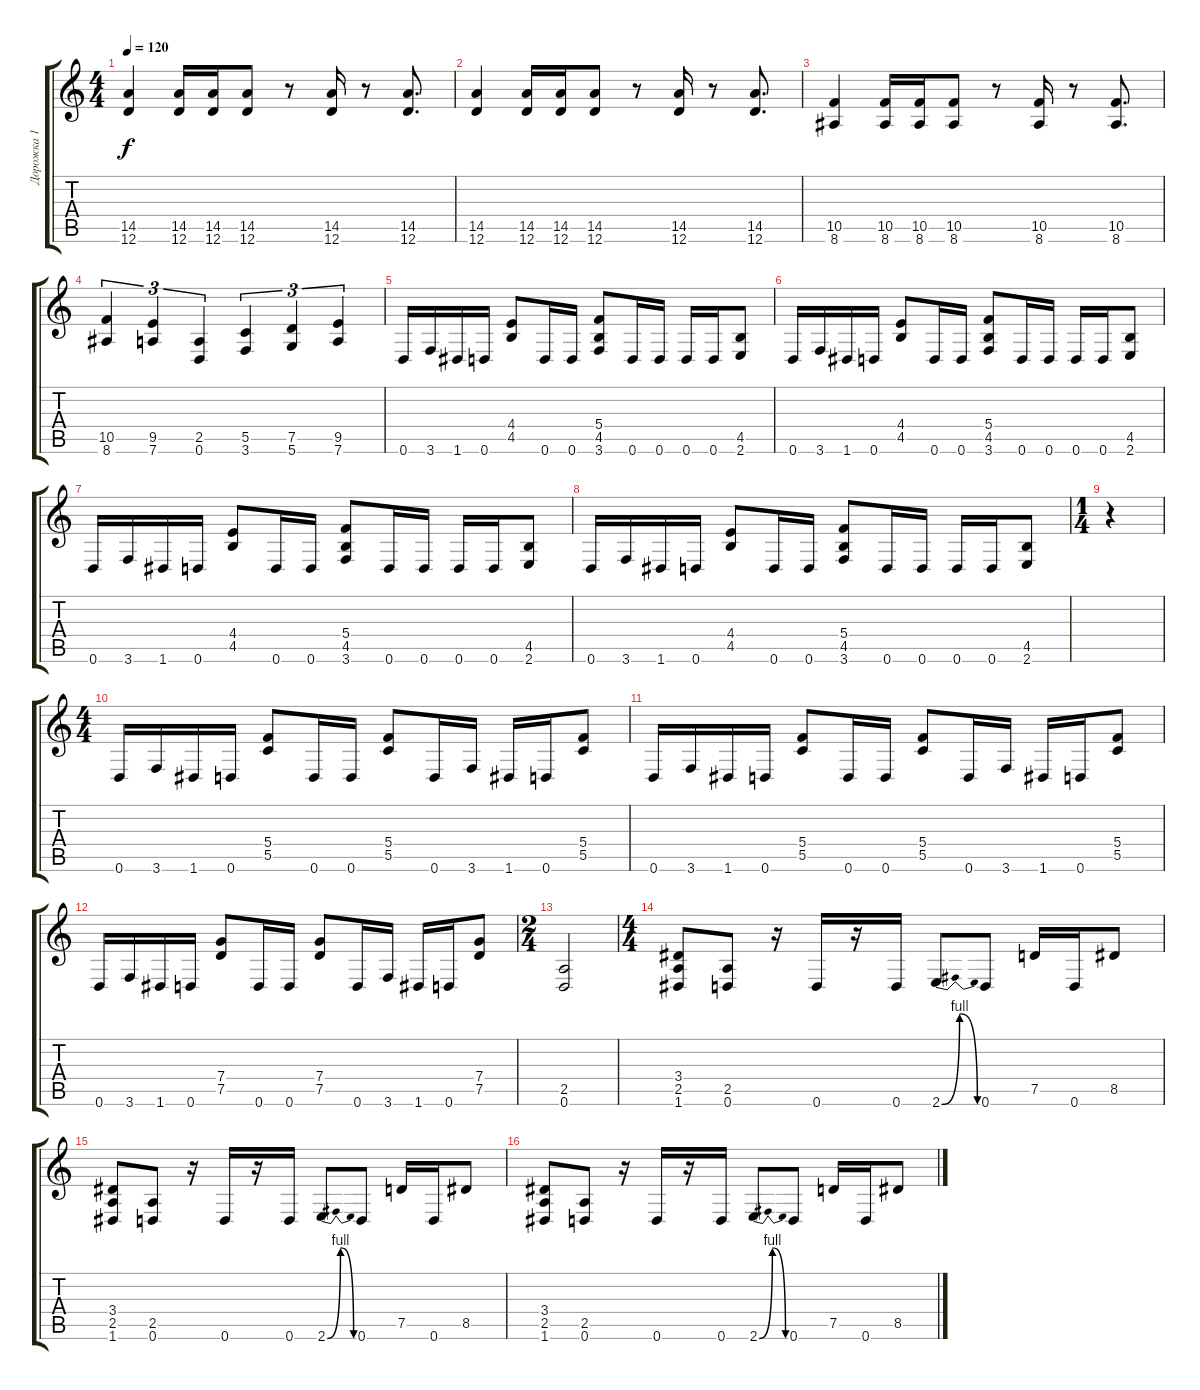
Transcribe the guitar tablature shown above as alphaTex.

\track ("Дорожка 1" "Дорожка 1") {instrument distortionguitar}
\staff {score tabs}
\tuning (D4 A3 F3 C3 G2 D2) {hide}
\ts (4 4)
\tempo 120
\clef g2
\ks c
(14.5 12.6).4{dy f} (14.5 12.6).16 (14.5 12.6).16 (14.5 12.6).8 r.8 (14.5 12.6).16 r.8 (14.5 12.6).8{d} |
(14.5 12.6).4 (14.5 12.6).16 (14.5 12.6).16 (14.5 12.6).8 r.8 (14.5 12.6).16 r.8 (14.5 12.6).8{d} |
(10.5 8.6).4 (10.5 8.6).16 (10.5 8.6).16 (10.5 8.6).8 r.8 (10.5 8.6).16 r.8 (10.5 8.6).8{d} |
(10.5 8.6).4{tu (3 2)} (9.5 7.6).4{tu (3 2)} (2.5 0.6).4{tu (3 2)} (5.5 3.6).4{tu (3 2)} (7.5 5.6).4{tu (3 2)} (9.5 7.6).4{tu (3 2)} |
0.6.16 3.6.16 1.6.16 0.6.16 (4.4 4.5).8 0.6.16 0.6.16 (5.4 4.5 3.6).8 0.6.16 0.6.16 0.6.16 0.6.16 (4.5 2.6).8 |
0.6.16 3.6.16 1.6.16 0.6.16 (4.4 4.5).8 0.6.16 0.6.16 (5.4 4.5 3.6).8 0.6.16 0.6.16 0.6.16 0.6.16 (4.5 2.6).8 |
0.6.16 3.6.16 1.6.16 0.6.16 (4.4 4.5).8 0.6.16 0.6.16 (5.4 4.5 3.6).8 0.6.16 0.6.16 0.6.16 0.6.16 (4.5 2.6).8 |
0.6.16 3.6.16 1.6.16 0.6.16 (4.4 4.5).8 0.6.16 0.6.16 (5.4 4.5 3.6).8 0.6.16 0.6.16 0.6.16 0.6.16 (4.5 2.6).8 |
\ts (1 4)
r.4 |
\ts (4 4)
0.6.16 3.6.16 1.6.16 0.6.16 (5.4 5.5).8 0.6.16 0.6.16 (5.4 5.5).8 0.6.16 3.6.16 1.6.16 0.6.16 (5.4 5.5).8 |
0.6.16 3.6.16 1.6.16 0.6.16 (5.4 5.5).8 0.6.16 0.6.16 (5.4 5.5).8 0.6.16 3.6.16 1.6.16 0.6.16 (5.4 5.5).8 |
0.6.16 3.6.16 1.6.16 0.6.16 (7.4 7.5).8 0.6.16 0.6.16 (7.4 7.5).8 0.6.16 3.6.16 1.6.16 0.6.16 (7.4 7.5).8 |
\ts (2 4)
(2.5 0.6).2 |
\ts (4 4)
(3.4 2.5 1.6).8 (2.5 0.6).8 r.16 0.6.16 r.16 0.6.16 2.6{be (bendrelease 0 0 15 4 30 4 60 0)}.8 0.6.8 7.5.16 0.6.16 8.5.8 |
(3.4 2.5 1.6).8 (2.5 0.6).8 r.16 0.6.16 r.16 0.6.16 2.6{be (bendrelease 0 0 15 4 30 4 60 0)}.8 0.6.8 7.5.16 0.6.16 8.5.8 |
(3.4 2.5 1.6).8 (2.5 0.6).8 r.16 0.6.16 r.16 0.6.16 2.6{be (bendrelease 0 0 15 4 30 4 60 0)}.8 0.6.8 7.5.16 0.6.16 8.5.8
